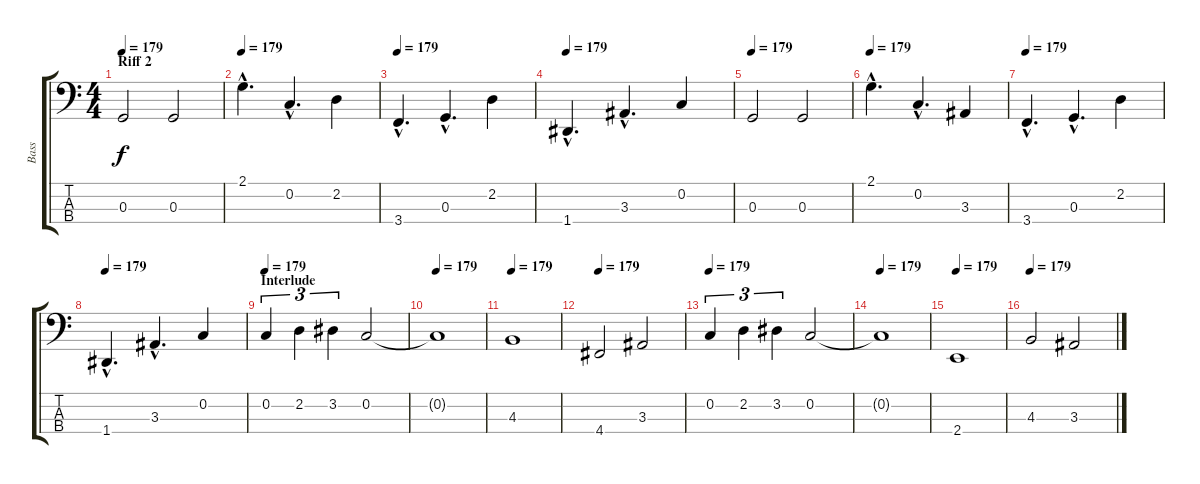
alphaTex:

\track ("Bass" "Bass") {instrument electricbassfinger}
\staff {score tabs}
\tuning (F2 C2 G1 D1) {hide}
\ts (4 4)
\section ("" "Riff 2")
\tempo 179
\clef f4
\ks c
0.3.2{dy f} 0.3.2 |
\tempo 179
2.1{hac}.4{d} 0.2{hac}.4{d} 2.2.4 |
\tempo 179
3.4{hac}.4{d} 0.3{hac}.4{d} 2.2.4 |
\tempo 179
1.4{hac}.4{d} 3.3{hac}.4{d} 0.2.4 |
\tempo 179
0.3.2 0.3.2 |
\tempo 179
2.1{hac}.4{d} 0.2{hac}.4{d} 3.3.4 |
\tempo 179
3.4{hac}.4{d} 0.3{hac}.4{d} 2.2.4 |
\tempo 179
1.4{hac}.4{d} 3.3{hac}.4{d} 0.2.4 |
\section ("" "Interlude")
\tempo 179
0.2.4{tu (3 2)} 2.2.4{tu (3 2)} 3.2.4{tu (3 2)} 0.2.2 |
\tempo 179
0.2{t}.1 |
\tempo 179
4.3.1 |
\tempo 179
4.4.2 3.3.2 |
\tempo 179
0.2.4{tu (3 2)} 2.2.4{tu (3 2)} 3.2.4{tu (3 2)} 0.2.2 |
\tempo 179
0.2{t}.1 |
\tempo 179
2.4.1 |
\tempo 179
4.3.2 3.3.2
